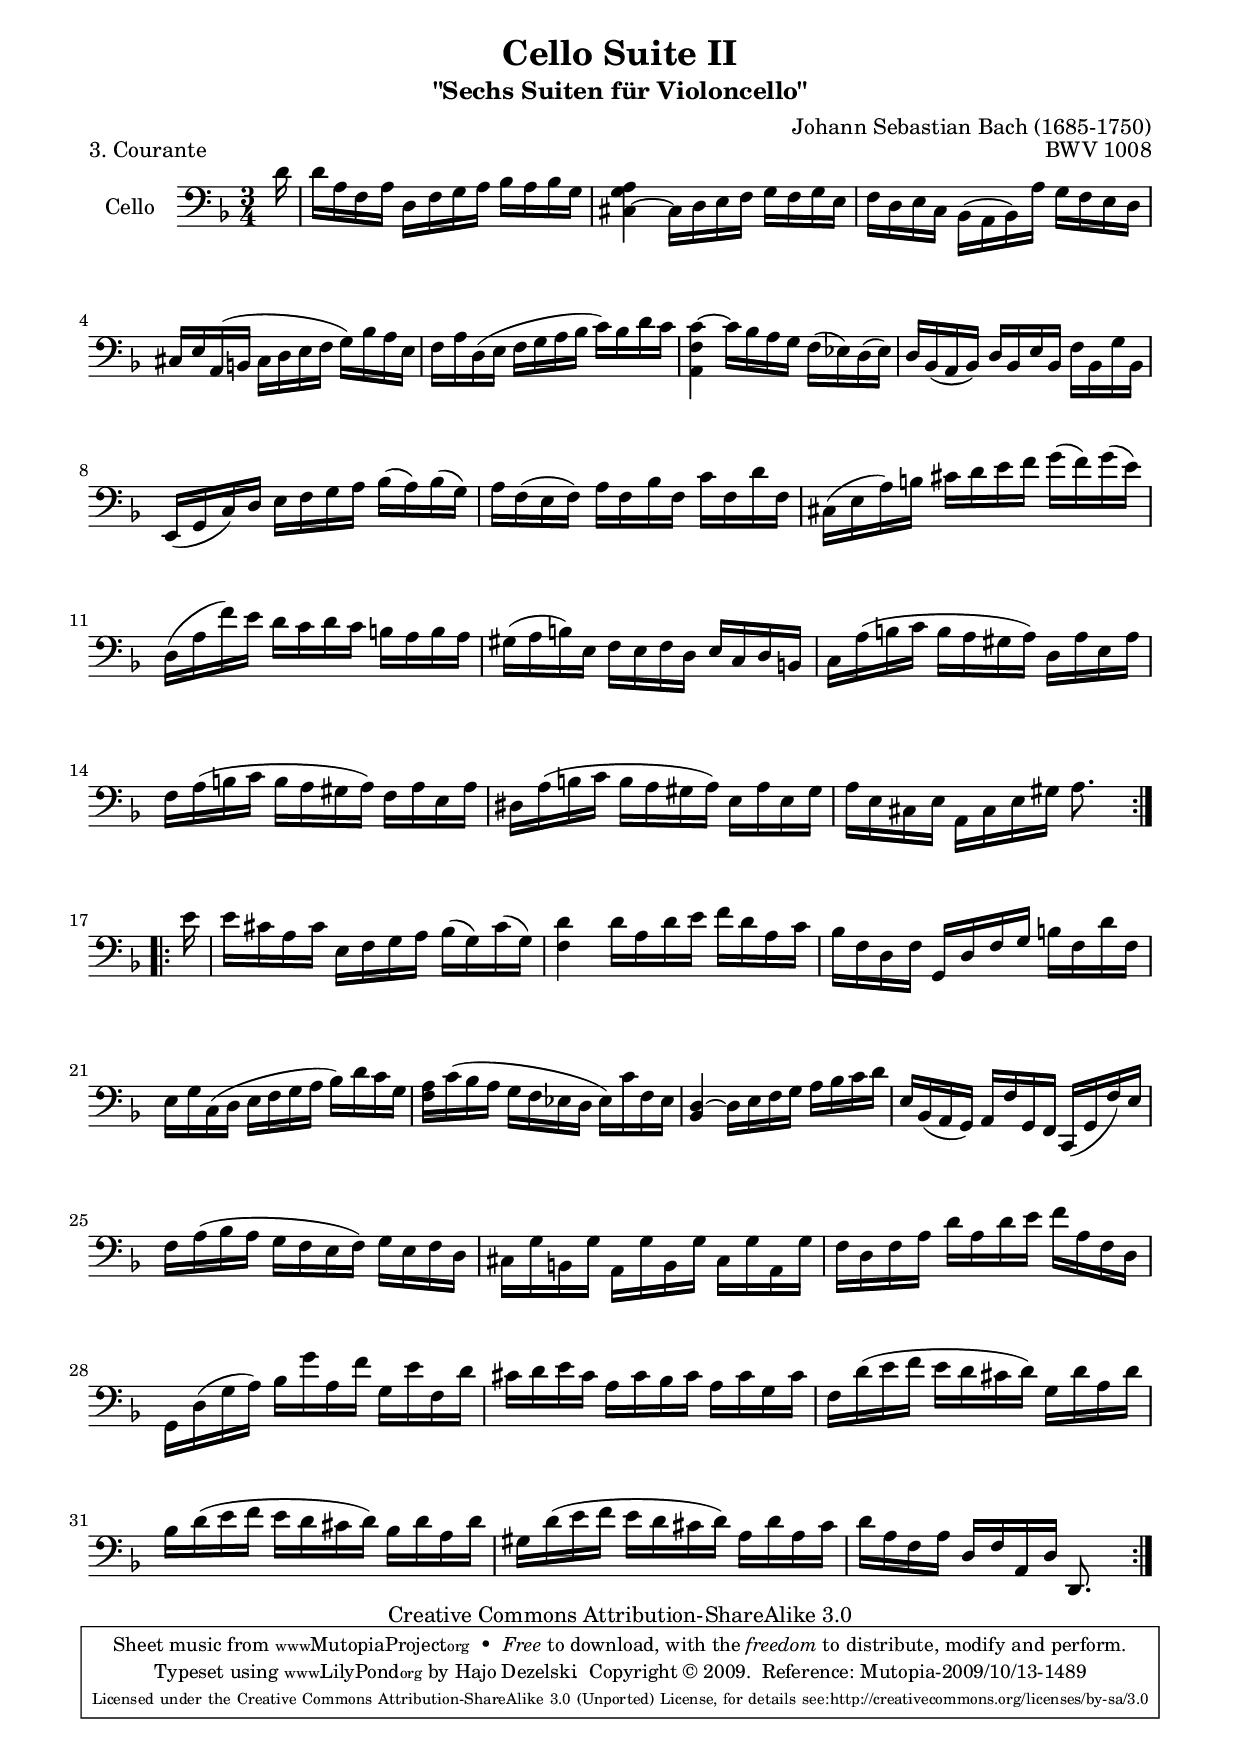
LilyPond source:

\version "2.13.4"

\paper {
    page-top-space = #0.0
    %indent = 0.0
    line-width = 18.0\cm
    ragged-bottom = ##f
    ragged-last-bottom = ##f
}

% #(set-default-paper-size "a4")

#(set-global-staff-size 19)

\header {
        title = "Cello Suite II"
        subtitle = "\"Sechs Suiten für Violoncello\""
        piece = "3. Courante"
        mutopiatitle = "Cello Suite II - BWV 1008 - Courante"
        composer = "Johann Sebastian Bach (1685-1750)"
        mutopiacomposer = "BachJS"
        opus = "BWV 1008"
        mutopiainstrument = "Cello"
		arrangement = "Hajo Dezelski"
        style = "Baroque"
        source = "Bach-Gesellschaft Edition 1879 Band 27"
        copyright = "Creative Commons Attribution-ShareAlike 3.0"
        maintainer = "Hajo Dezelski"
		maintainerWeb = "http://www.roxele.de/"
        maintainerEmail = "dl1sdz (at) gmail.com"
	
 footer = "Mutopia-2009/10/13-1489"
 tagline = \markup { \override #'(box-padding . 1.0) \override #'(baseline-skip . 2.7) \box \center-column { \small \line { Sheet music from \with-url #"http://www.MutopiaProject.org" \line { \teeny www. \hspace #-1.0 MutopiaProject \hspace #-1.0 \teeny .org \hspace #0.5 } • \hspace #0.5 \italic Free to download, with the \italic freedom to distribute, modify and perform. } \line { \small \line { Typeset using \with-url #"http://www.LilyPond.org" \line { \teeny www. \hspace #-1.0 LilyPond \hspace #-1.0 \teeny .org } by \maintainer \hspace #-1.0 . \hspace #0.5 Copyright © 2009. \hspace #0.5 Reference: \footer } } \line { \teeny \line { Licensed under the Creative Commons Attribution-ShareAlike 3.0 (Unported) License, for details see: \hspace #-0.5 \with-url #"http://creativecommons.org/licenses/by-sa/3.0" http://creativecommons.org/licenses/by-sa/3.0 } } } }
}

melody = \relative d' {
	\repeat volta 2 {
		\partial 16 d16 | % 0
		d16 [a f a] d, [ f g a ] bes [ a bes g ] | % 1
		<cis, ~ g' a>4 cis16 [ d e f] g [f g e ] | % 2
		f16 [ d e c] bes [( a bes) a'] g [ f e d ] | % 3
		cis16 [ e a, (b] cis [ d e f] g) [ bes a e] | % 4
		f16 [ a d, (e ] f [ g a bes] c) [ bes d c] | % 5
		<a, f' c' >4 ~ c'16 [ bes a g] f [ (ees) d (ees) ] | % 6 
		d16 [ bes ( a bes)] d [ bes e bes] f' [ bes, g' bes,] | % 7
		e,16 [(g c) d] e [f g a] bes [(a) bes (g)]  | % 8
		a16 [f (e f)] a [f bes f] c' [f, d' f,]  | % 9
		cis16 [(e a) b] cis [d e f] g [(f) g (e)]  | % 10
		d,16 [(a' f') e] d [c d c] b [a b a] | % 11 
		gis16 [(a b) e,] f [e f d] e [c d b] | % 12
		c16 [a' (b c] b [a gis a)] d, [a' e a]  | % 13
		f16 [a (b c] b [a gis a)] f [a e a] | % 14
		dis,16 [a' (b c] b [a gis a)] e [a e gis] | % 15
		a16 [e cis e] a, [cis e gis] a8. s16| % 16
	} % end repeat
 
	\repeat volta 2 {
		\partial 16 e'16 | % 
		e16 [ cis a cis] e, [ f g a ] bes [(g) cis (g)] | % 17
		<f d'>4 d'16 [a d e]  f [ d a c ] | % 18
		bes16 [f d f] g, [ d' f g] b [ f d' f,] | % 19
		e16 [g c, (d] e [f g a] bes) [d c g] | % 20
		<f a>16 [ c' (bes a] g [f ees d] ees) [ c' f, ees] | % 21
		<bes d>4 ~ d16 [ e f g] a [ bes c d] | % 22
		e,16 [ bes (a g)] a [ f' g, f] c [ (g' f' ) e] | % 23
		f16 [a (bes a] g [f e f)] g [e f d]  | % 24
		cis16  [g' b, g'] a, [g' b, g'] cis, [g' a, g']  | % 25
		f16 [d f a] d [a d e] f [a, f d] | % 26 
		g,16 [d' (g a)] bes [g' a, f'] g, [e' f, d'] | % 27
		cis16 [d e cis] a [cis bes cis] a [cis g cis]  | % 28
		f,16 [d' (e f] e [d cis d)] g, [d' a d]  | % 29
		bes16 [d (e f] e [d cis d)] bes [d a d] | % 30
		gis,16 [d' (e f] e [d cis d)] a [d a cis] | % 31
		d16 [a f a] d, [f a, d] d,8. s16 | % 32
		
	} % end repeat
 }

\score {
 	\context Staff << 
        \set Staff.instrumentName = "Cello"
	\set Staff.midiInstrument = "cello"
        { \clef bass \key d \minor \time 3/4 \melody  }
    >>
	\layout { }
 	 \midi { }
}
